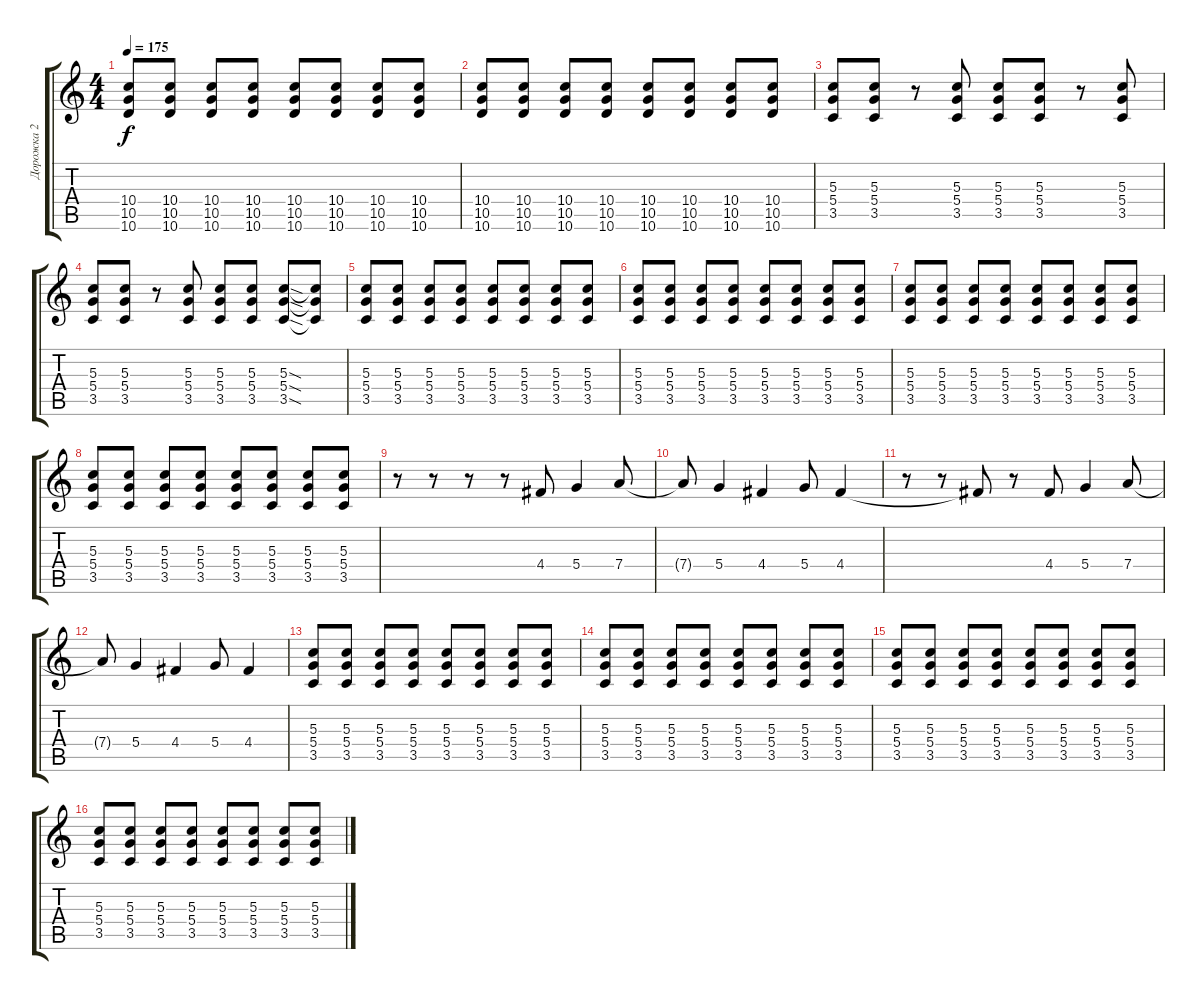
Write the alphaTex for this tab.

\track ("Дорожка 2" "Дорожка 2") {instrument overdrivenguitar}
\staff {score tabs}
\tuning (E4 B3 G3 D3 A2 E2) {hide}
\ts (4 4)
\tempo 175
\clef g2
\ks c
(10.4 10.5 10.6).8{dy f} (10.4 10.5 10.6).8 (10.4 10.5 10.6).8 (10.4 10.5 10.6).8 (10.4 10.5 10.6).8 (10.4 10.5 10.6).8 (10.4 10.5 10.6).8 (10.4 10.5 10.6).8 |
(10.4 10.5 10.6).8 (10.4 10.5 10.6).8 (10.4 10.5 10.6).8 (10.4 10.5 10.6).8 (10.4 10.5 10.6).8 (10.4 10.5 10.6).8 (10.4 10.5 10.6).8 (10.4 10.5 10.6).8 |
(5.3 5.4 3.5).8 (5.3 5.4 3.5).8 r.8 (5.3 5.4 3.5).8 (5.3 5.4 3.5).8 (5.3 5.4 3.5).8 r.8 (5.3 5.4 3.5).8 |
(5.3 5.4 3.5).8 (5.3 5.4 3.5).8 r.8 (5.3 5.4 3.5).8 (5.3 5.4 3.5).8 (5.3 5.4 3.5).8 (5.3{sod} 5.4{sod} 3.5{sod}).8 (5.3{t} 5.4{t} 3.5{t}).8 |
(5.3 5.4 3.5).8 (5.3 5.4 3.5).8 (5.3 5.4 3.5).8 (5.3 5.4 3.5).8 (5.3 5.4 3.5).8 (5.3 5.4 3.5).8 (5.3 5.4 3.5).8 (5.3 5.4 3.5).8 |
(5.3 5.4 3.5).8 (5.3 5.4 3.5).8 (5.3 5.4 3.5).8 (5.3 5.4 3.5).8 (5.3 5.4 3.5).8 (5.3 5.4 3.5).8 (5.3 5.4 3.5).8 (5.3 5.4 3.5).8 |
(5.3 5.4 3.5).8 (5.3 5.4 3.5).8 (5.3 5.4 3.5).8 (5.3 5.4 3.5).8 (5.3 5.4 3.5).8 (5.3 5.4 3.5).8 (5.3 5.4 3.5).8 (5.3 5.4 3.5).8 |
(5.3 5.4 3.5).8 (5.3 5.4 3.5).8 (5.3 5.4 3.5).8 (5.3 5.4 3.5).8 (5.3 5.4 3.5).8 (5.3 5.4 3.5).8 (5.3 5.4 3.5).8 (5.3 5.4 3.5).8 |
r.8 r.8 r.8 r.8 4.4.8 5.4.4 7.4.8 |
7.4{t}.8 5.4.4 4.4.4 5.4.8 4.4.4 |
r.8 r.8 4.4{t}.8 r.8 4.4.8 5.4.4 7.4.8 |
7.4{t}.8 5.4.4 4.4.4 5.4.8 4.4.4 |
(5.3 5.4 3.5).8 (5.3 5.4 3.5).8 (5.3 5.4 3.5).8 (5.3 5.4 3.5).8 (5.3 5.4 3.5).8 (5.3 5.4 3.5).8 (5.3 5.4 3.5).8 (5.3 5.4 3.5).8 |
(5.3 5.4 3.5).8 (5.3 5.4 3.5).8 (5.3 5.4 3.5).8 (5.3 5.4 3.5).8 (5.3 5.4 3.5).8 (5.3 5.4 3.5).8 (5.3 5.4 3.5).8 (5.3 5.4 3.5).8 |
(5.3 5.4 3.5).8 (5.3 5.4 3.5).8 (5.3 5.4 3.5).8 (5.3 5.4 3.5).8 (5.3 5.4 3.5).8 (5.3 5.4 3.5).8 (5.3 5.4 3.5).8 (5.3 5.4 3.5).8 |
(5.3 5.4 3.5).8 (5.3 5.4 3.5).8 (5.3 5.4 3.5).8 (5.3 5.4 3.5).8 (5.3 5.4 3.5).8 (5.3 5.4 3.5).8 (5.3 5.4 3.5).8 (5.3 5.4 3.5).8
